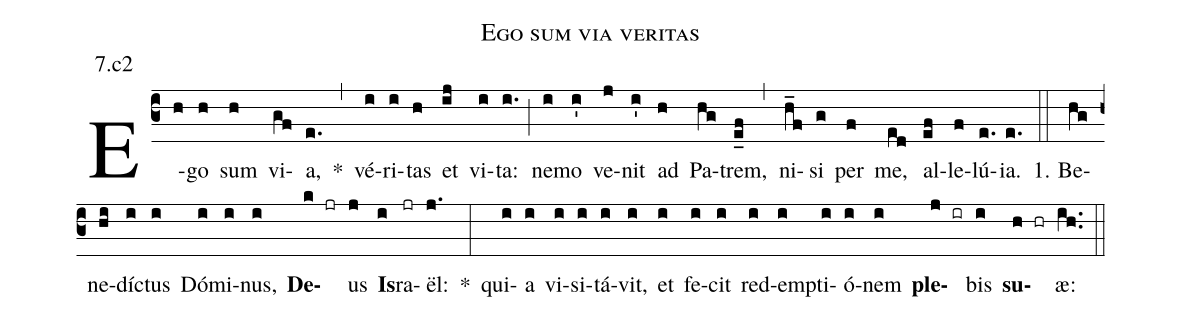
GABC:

name:Ego sum via veritas;
office-part:Antiphona;
mode:7;
annotation: 7.c2;
%%
(c3) E(h)go(h) sum(h) vi(gf)a,(e.) *(,) vé(i)ri(i)tas(h) et(ij) vi(i)ta:(i.) (;) ne(i)mo(i') ve(j)nit(i') ad(h) Pa(hg)trem,(e_f) (,) ni(h_f)si(g) per(f) me,(ed) al(ef)le(f)lú(e.)ia.(e.) (::)
1. Be(hg)ne(hi)díc(i)tus(i) Dó(i)mi(i)nus,(i) <b>De</b>(k jr)us(j) <b>Is</b>(i)ra(jr)ël:(j.) *(:) qui(i)a(i) vi(i)si(i)tá(i)vit,(i) et(i) fe(i)cit(i) red(i)emp(i)ti(i)ó(i)nem(i) <b>ple</b>(j ir)bis(i) <b>su</b>(h hr)æ:(ih..) (::)
